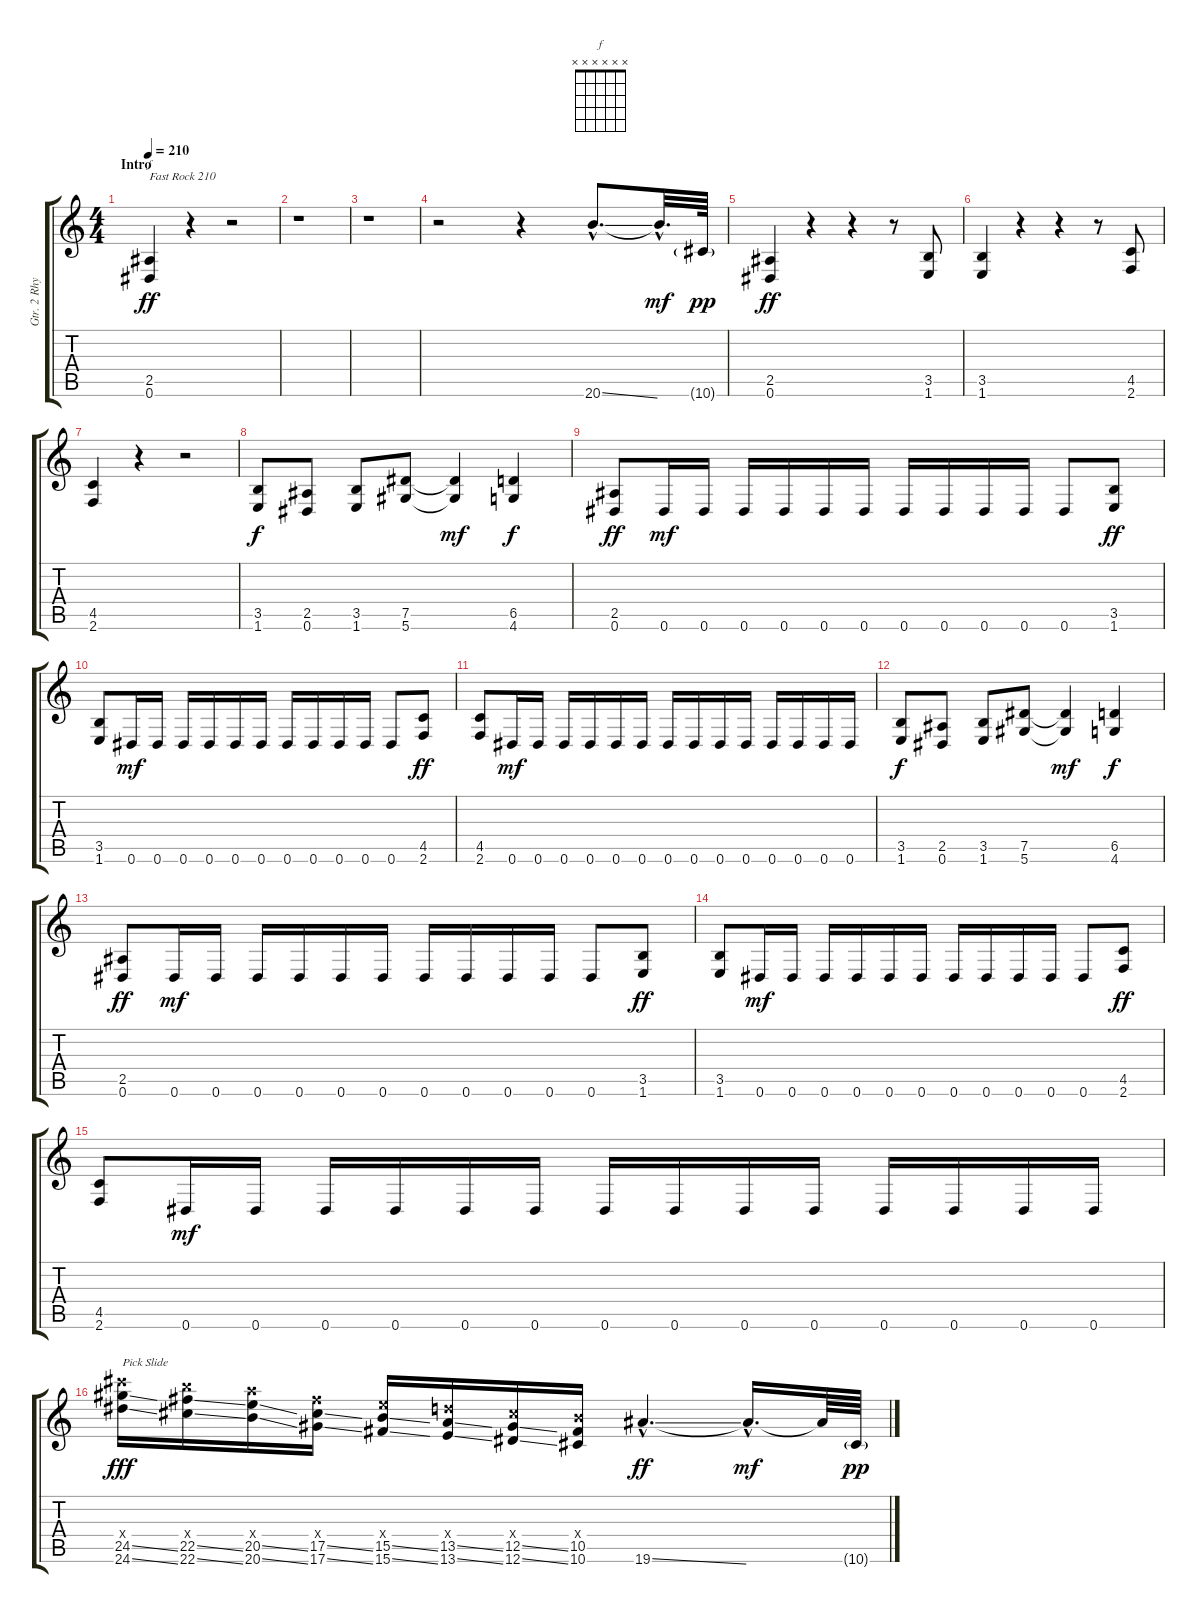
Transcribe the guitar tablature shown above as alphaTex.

\track ("Gtr. 2 Rhytm" "Gtr. 2 Rhy") {instrument overdrivenguitar}
\staff {score tabs}
\tuning (Eb4 Bb3 Gb3 Db3 Ab2 Eb2) {hide}
\chord ("f" x x x x x x) {firstfret 0}
\ts (4 4)
\section ("" "Intro")
\tempo 210
\clef g2
\ks c
(2.5 0.6).4{ch "f" txt "Fast Rock 210" dy ff instrument overdrivenguitar} r.4 r.2 |
r.1 |
r.1 |
r.2 r.4 20.6{ss hac}.8{d} 20.6{hac t}.32{d dy mf} 10.6{g}.64{dy pp} |
(2.5 0.6).4{dy ff} r.4 r.4 r.8 (3.5 1.6).8 |
(3.5 1.6).4 r.4 r.4 r.8 (4.5 2.6).8 |
(4.5 2.6).4 r.4 r.2 |
(3.5 1.6).8{dy f} (2.5 0.6).8 (3.5 1.6).8 (7.5 5.6).8 (7.5{t} 5.6{t}).4{dy mf} (6.5 4.6).4{dy f} |
(2.5 0.6).8{dy ff} 0.6.16{dy mf} 0.6.16 0.6.16 0.6.16 0.6.16 0.6.16 0.6.16 0.6.16 0.6.16 0.6.16 0.6.8 (3.5 1.6).8{dy ff} |
(3.5 1.6).8 0.6.16{dy mf} 0.6.16 0.6.16 0.6.16 0.6.16 0.6.16 0.6.16 0.6.16 0.6.16 0.6.16 0.6.8 (4.5 2.6).8{dy ff} |
(4.5 2.6).8 0.6.16{dy mf} 0.6.16 0.6.16 0.6.16 0.6.16 0.6.16 0.6.16 0.6.16 0.6.16 0.6.16 0.6.16 0.6.16 0.6.16 0.6.16 |
(3.5 1.6).8{dy f} (2.5 0.6).8 (3.5 1.6).8 (7.5 5.6).8 (7.5{t} 5.6{t}).4{dy mf} (6.5 4.6).4{dy f} |
(2.5 0.6).8{dy ff} 0.6.16{dy mf} 0.6.16 0.6.16 0.6.16 0.6.16 0.6.16 0.6.16 0.6.16 0.6.16 0.6.16 0.6.8 (3.5 1.6).8{dy ff} |
(3.5 1.6).8 0.6.16{dy mf} 0.6.16 0.6.16 0.6.16 0.6.16 0.6.16 0.6.16 0.6.16 0.6.16 0.6.16 0.6.8 (4.5 2.6).8{dy ff} |
(4.5 2.6).8 0.6.16{dy mf} 0.6.16 0.6.16 0.6.16 0.6.16 0.6.16 0.6.16 0.6.16 0.6.16 0.6.16 0.6.16 0.6.16 0.6.16 0.6.16 |
(24.4{x} 24.5{ss} 24.6{ss}).16{txt "Pick Slide" dy fff volume 16 instrument guitarfretnoise} (22.4{x} 22.5{ss} 22.6{ss}).16 (20.4{x} 20.5{ss} 20.6{ss}).16 (17.4{x} 17.5{ss} 17.6{ss}).16 (15.4{x} 15.5{ss} 15.6{ss}).16 (13.4{x} 13.5{ss} 13.6{ss}).16 (12.4{x} 12.5{ss} 12.6{ss}).16 (10.4{x} 10.5 10.6).16 19.6{ss hac}.4{d dy ff volume 12 instrument overdrivenguitar} 19.6{hac t}.16{d dy mf} 19.6{t}.64 10.6{g}.64{dy pp}
